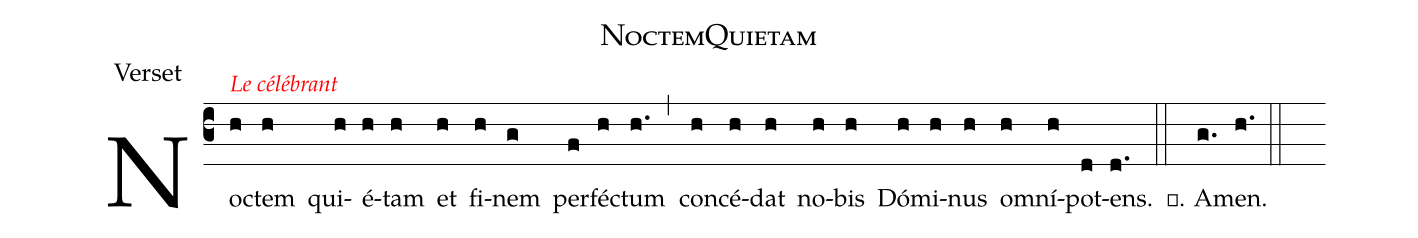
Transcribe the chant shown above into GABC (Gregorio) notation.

name:NoctemQuietam;
office-part:Verset;
%%
(c3) <alt>\rubrica{Le célébrant}</alt>No(h)ctem(h) qui(h)é(h)tam(h) et(h) fi(h)nem(g) per(f)fé(h)ctum(h.) (,)
con(h)cé(h)dat(h) no(h)bis(h) Dó(h)mi(h)nus(h) o(h)mní(h)pot(d)ens.(d.) (::)

℟. A(g.)men.(h.) (::)
